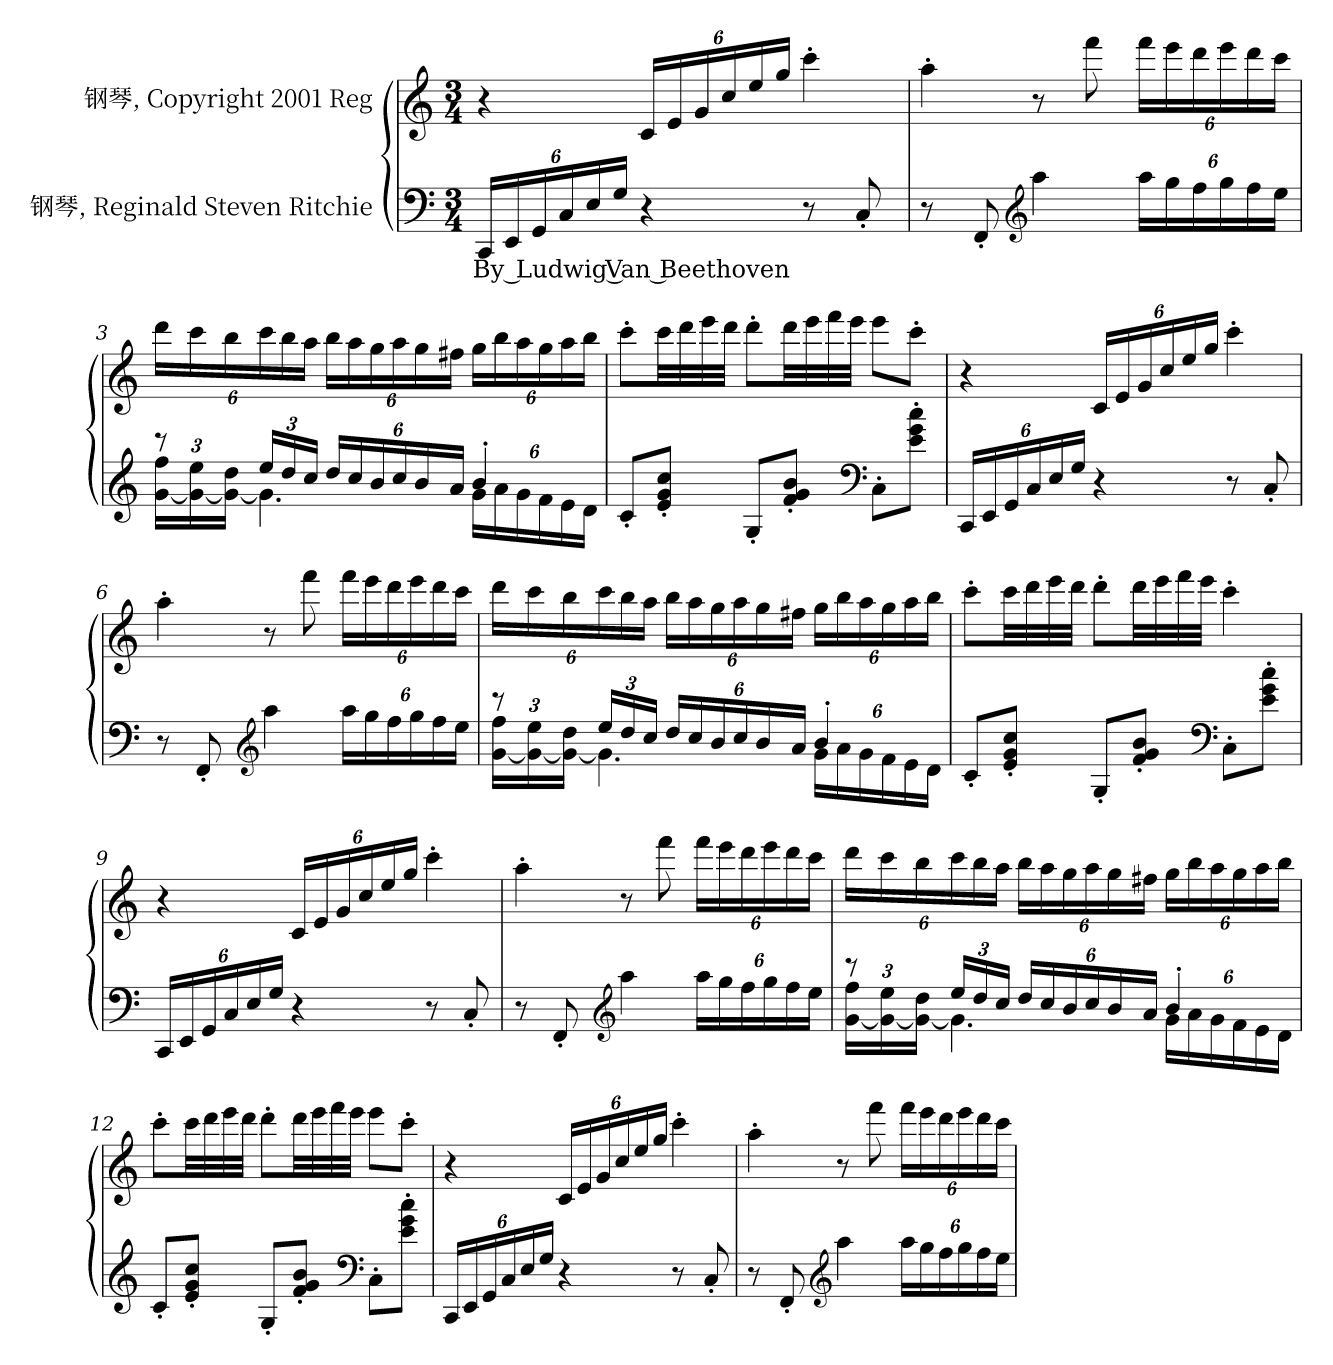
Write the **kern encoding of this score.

**kern	**text	**kern
*part2	*part2	*part1
*staff2	*staff2	*staff1
*I"钢琴, Reginald Steven Ritchie	*	*I"钢琴, Copyright 2001 Reg
*clefF4	*	*clefG2
*k[]	*	*k[]
*M3/4	*	*M3/4
*MM120	*	*MM120
*Xbrackettup	*	*
=1	=1	=1
24CC/LL	By Ludwig Van Beethoven	4r
24EE/	.	.
24GG/	.	.
24C/	.	.
24E/	.	.
24G/JJ	.	.
*	*	*Xbrackettup
4r	.	24c/LL
.	.	24e/
.	.	24g/
.	.	24cc/
.	.	24ee/
.	.	24gg/JJ
8r	.	4ccc'\
8C'/	.	.
!!LO:LB:g=z
=2	=2	=2
8r	.	4aa'\
8FF'/	.	.
*clefG2	*	*
4aa\	.	8r
.	.	8fff\
24aa\LL	.	24fff\LL
24gg\	.	24eee\
24ff\	.	24ddd\
24gg\	.	24eee\
24ff\	.	24ddd\
24ee\JJ	.	24ccc\JJ
=3	=3	=3
*^	*	*
8r	[24g\ 24ff\LL	.	24ddd\LL
.	24g\_ 24ee\	.	24ccc\
.	24g\_ 24dd\JJ	.	24bb\
24ee/LL	4.g\]	.	24ccc\
24dd/	.	.	24bb\
24cc/JJ	.	.	24aa\JJ
24dd/LL	.	.	24bb\LL
24cc/	.	.	24aa\
24b/	.	.	24gg\
24cc/	.	.	24aa\
24b/	.	.	24gg\
24a/JJ	.	.	24ff#X\JJ
4b'/	24g\LL	.	24gg\LL
.	24a\	.	24bb\
.	24g\	.	24aa\
.	24f\	.	24gg\
.	24e\	.	24aa\
.	24d\JJ	.	24bb\JJ
*v	*v	*	*
!!LO:LB:g=z
=4	=4	=4
8c'/L	.	8ccc'\L
8e/' 8g/' 8cc/'J	.	32ccc\LL
.	.	32ddd\
.	.	32eee\
.	.	32ddd\JJJ
8G'/L	.	8ddd'\L
8f/' 8g/' 8b/'J	.	32ddd\LL
.	.	32eee\
.	.	32fff\
.	.	32eee\JJJ
*clefF4	*	*
8C'\L	.	8eee\L
8e\' 8g\' 8cc\'J	.	8ccc'\J
=5	=5	=5
24CC/LL	.	4r
24EE/	.	.
24GG/	.	.
24C/	.	.
24E/	.	.
24G/JJ	.	.
4r	.	24c/LL
.	.	24e/
.	.	24g/
.	.	24cc/
.	.	24ee/
.	.	24gg/JJ
8r	.	4ccc'\
8C'/	.	.
!!LO:LB:g=z
=6	=6	=6
8r	.	4aa'\
8FF'/	.	.
*clefG2	*	*
4aa\	.	8r
.	.	8fff\
24aa\LL	.	24fff\LL
24gg\	.	24eee\
24ff\	.	24ddd\
24gg\	.	24eee\
24ff\	.	24ddd\
24ee\JJ	.	24ccc\JJ
=7	=7	=7
*^	*	*
8r	[24g\ 24ff\LL	.	24ddd\LL
.	24g\_ 24ee\	.	24ccc\
.	24g\_ 24dd\JJ	.	24bb\
24ee/LL	4.g\]	.	24ccc\
24dd/	.	.	24bb\
24cc/JJ	.	.	24aa\JJ
24dd/LL	.	.	24bb\LL
24cc/	.	.	24aa\
24b/	.	.	24gg\
24cc/	.	.	24aa\
24b/	.	.	24gg\
24a/JJ	.	.	24ff#X\JJ
4b'/	24g\LL	.	24gg\LL
.	24a\	.	24bb\
.	24g\	.	24aa\
.	24f\	.	24gg\
.	24e\	.	24aa\
.	24d\JJ	.	24bb\JJ
*v	*v	*	*
!!LO:LB:g=z
=8	=8	=8
8c'/L	.	8ccc'\L
8e/' 8g/' 8cc/'J	.	32ccc\LL
.	.	32ddd\
.	.	32eee\
.	.	32ddd\JJJ
8G'/L	.	8ddd'\L
8f/' 8g/' 8b/'J	.	32ddd\LL
.	.	32eee\
.	.	32fff\
.	.	32eee\JJJ
*clefF4	*	*
8C'\L	.	4ccc'\
8e\' 8g\' 8cc\'J	.	.
=9	=9	=9
24CC/LL	.	4r
24EE/	.	.
24GG/	.	.
24C/	.	.
24E/	.	.
24G/JJ	.	.
4r	.	24c/LL
.	.	24e/
.	.	24g/
.	.	24cc/
.	.	24ee/
.	.	24gg/JJ
8r	.	4ccc'\
8C'/	.	.
!!LO:LB:g=z
=10	=10	=10
8r	.	4aa'\
8FF'/	.	.
*clefG2	*	*
4aa\	.	8r
.	.	8fff\
24aa\LL	.	24fff\LL
24gg\	.	24eee\
24ff\	.	24ddd\
24gg\	.	24eee\
24ff\	.	24ddd\
24ee\JJ	.	24ccc\JJ
=11	=11	=11
*^	*	*
8r	[24g\ 24ff\LL	.	24ddd\LL
.	24g\_ 24ee\	.	24ccc\
.	24g\_ 24dd\JJ	.	24bb\
24ee/LL	4.g\]	.	24ccc\
24dd/	.	.	24bb\
24cc/JJ	.	.	24aa\JJ
24dd/LL	.	.	24bb\LL
24cc/	.	.	24aa\
24b/	.	.	24gg\
24cc/	.	.	24aa\
24b/	.	.	24gg\
24a/JJ	.	.	24ff#X\JJ
4b'/	24g\LL	.	24gg\LL
.	24a\	.	24bb\
.	24g\	.	24aa\
.	24f\	.	24gg\
.	24e\	.	24aa\
.	24d\JJ	.	24bb\JJ
*v	*v	*	*
!!LO:PB:g=z
=12	=12	=12
8c'/L	.	8ccc'\L
8e/' 8g/' 8cc/'J	.	32ccc\LL
.	.	32ddd\
.	.	32eee\
.	.	32ddd\JJJ
8G'/L	.	8ddd'\L
8f/' 8g/' 8b/'J	.	32ddd\LL
.	.	32eee\
.	.	32fff\
.	.	32eee\JJJ
*clefF4	*	*
8C'\L	.	8eee\L
8e\' 8g\' 8cc\'J	.	8ccc'\J
=13	=13	=13
24CC/LL	.	4r
24EE/	.	.
24GG/	.	.
24C/	.	.
24E/	.	.
24G/JJ	.	.
4r	.	24c/LL
.	.	24e/
.	.	24g/
.	.	24cc/
.	.	24ee/
.	.	24gg/JJ
8r	.	4ccc'\
8C'/	.	.
!!LO:LB:g=z
=14	=14	=14
8r	.	4aa'\
8FF'/	.	.
*clefG2	*	*
4aa\	.	8r
.	.	8fff\
24aa\LL	.	24fff\LL
24gg\	.	24eee\
24ff\	.	24ddd\
24gg\	.	24eee\
24ff\	.	24ddd\
24ee\JJ	.	24ccc\JJ
=	=	=
*-	*-	*-
